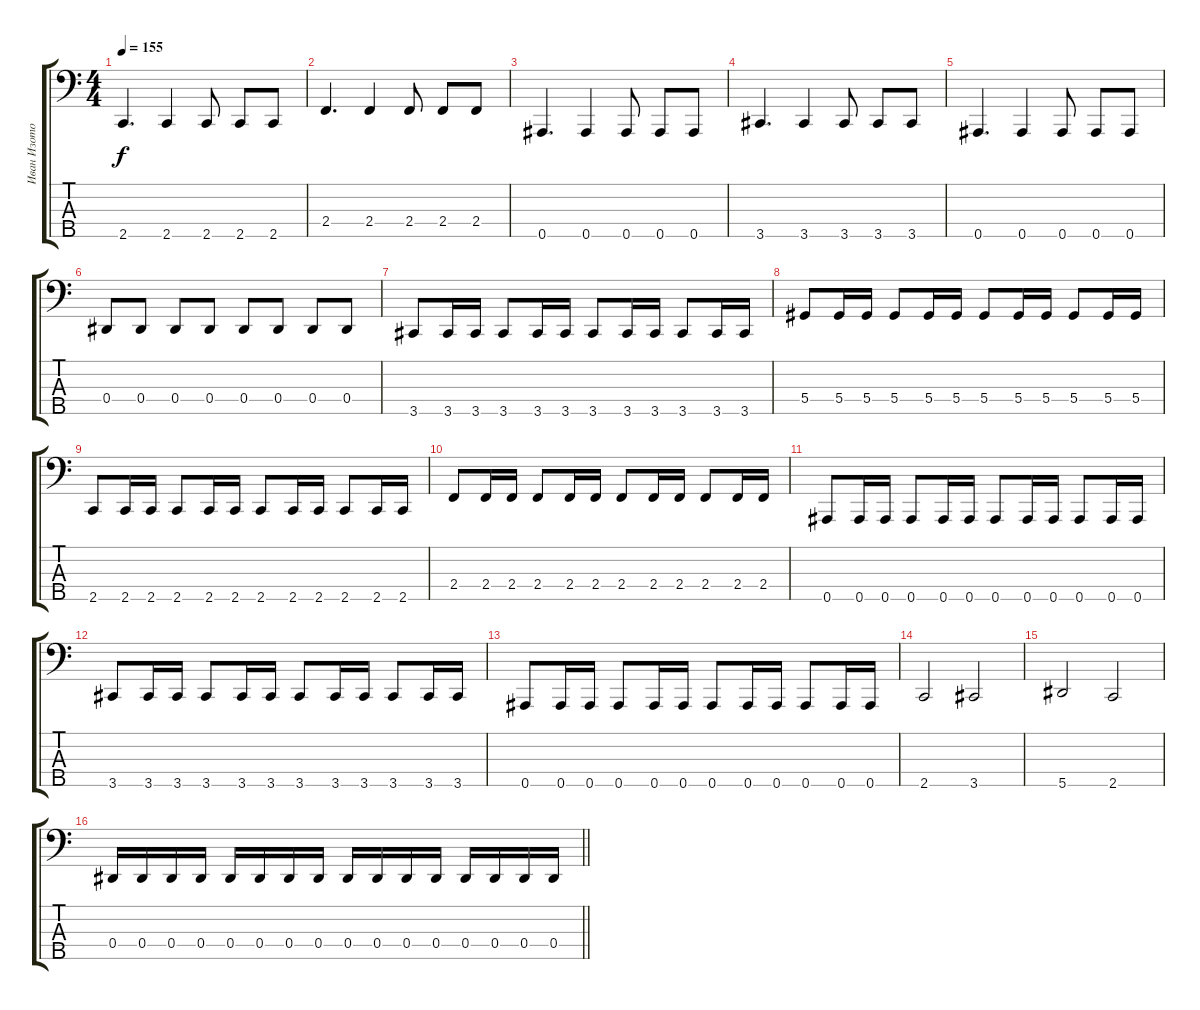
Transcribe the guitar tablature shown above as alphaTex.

\track ("Иван Изотов" "Иван Изото") {instrument electricbasspick}
\staff {score tabs}
\tuning (Gb2 Db2 Ab1 Eb1 Bb0) {hide}
\ts (4 4)
\tempo 155
\clef f4
\ks c
2.5.4{d dy f} 2.5.4 2.5.8 2.5.8 2.5.8 |
2.4.4{d} 2.4.4 2.4.8 2.4.8 2.4.8 |
0.5.4{d} 0.5.4 0.5.8 0.5.8 0.5.8 |
3.5.4{d} 3.5.4 3.5.8 3.5.8 3.5.8 |
0.5.4{d} 0.5.4 0.5.8 0.5.8 0.5.8 |
0.4.8 0.4.8 0.4.8 0.4.8 0.4.8 0.4.8 0.4.8 0.4.8 |
3.5.8 3.5.16 3.5.16 3.5.8 3.5.16 3.5.16 3.5.8 3.5.16 3.5.16 3.5.8 3.5.16 3.5.16 |
5.4.8 5.4.16 5.4.16 5.4.8 5.4.16 5.4.16 5.4.8 5.4.16 5.4.16 5.4.8 5.4.16 5.4.16 |
2.5.8 2.5.16 2.5.16 2.5.8 2.5.16 2.5.16 2.5.8 2.5.16 2.5.16 2.5.8 2.5.16 2.5.16 |
2.4.8 2.4.16 2.4.16 2.4.8 2.4.16 2.4.16 2.4.8 2.4.16 2.4.16 2.4.8 2.4.16 2.4.16 |
0.5.8 0.5.16 0.5.16 0.5.8 0.5.16 0.5.16 0.5.8 0.5.16 0.5.16 0.5.8 0.5.16 0.5.16 |
3.5.8 3.5.16 3.5.16 3.5.8 3.5.16 3.5.16 3.5.8 3.5.16 3.5.16 3.5.8 3.5.16 3.5.16 |
0.5.8 0.5.16 0.5.16 0.5.8 0.5.16 0.5.16 0.5.8 0.5.16 0.5.16 0.5.8 0.5.16 0.5.16 |
2.5.2 3.5.2 |
5.5.2 2.5.2 |
\barLineRight lightlight
0.4.16 0.4.16 0.4.16 0.4.16 0.4.16 0.4.16 0.4.16 0.4.16 0.4.16 0.4.16 0.4.16 0.4.16 0.4.16 0.4.16 0.4.16 0.4.16
